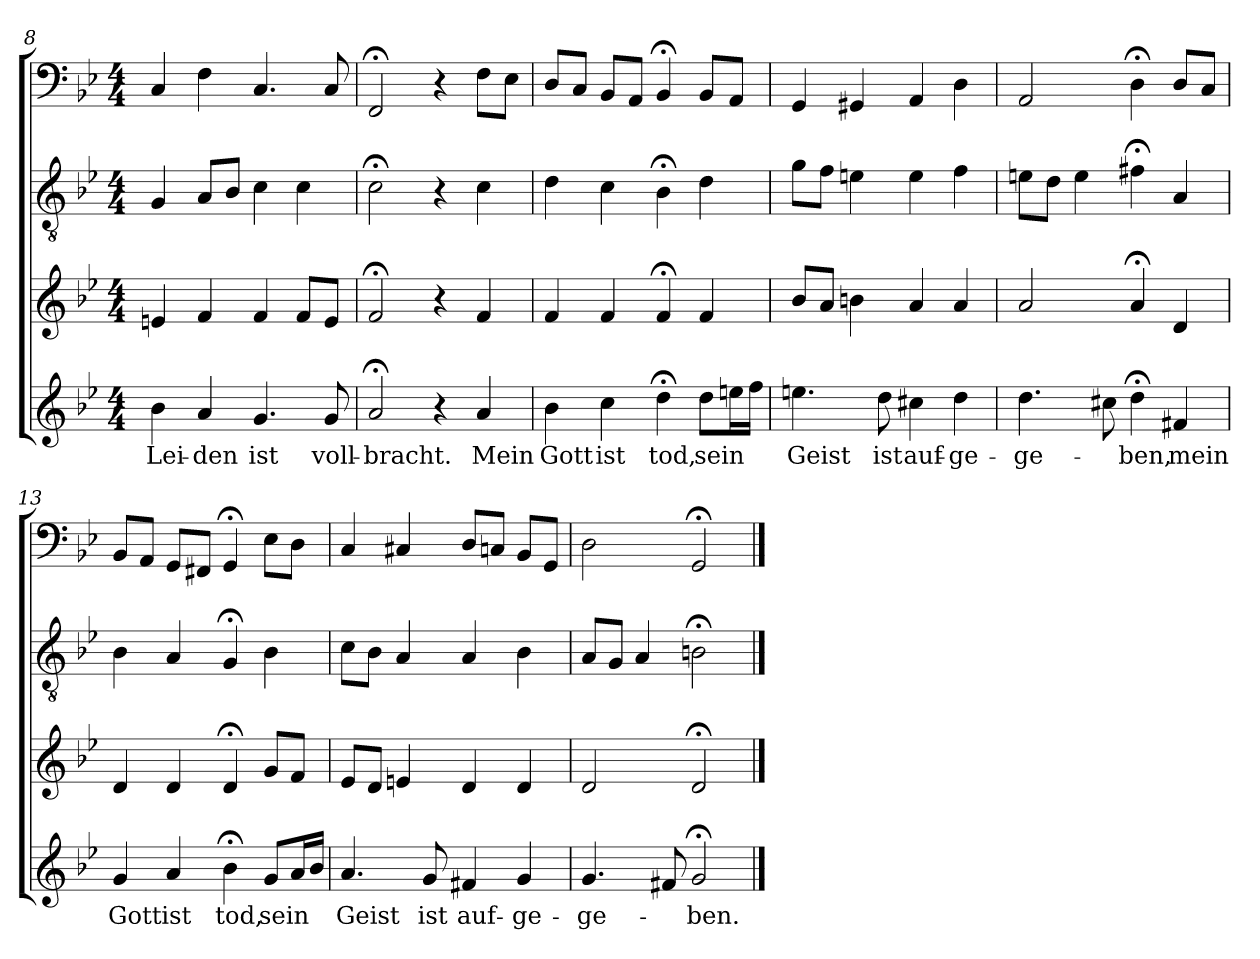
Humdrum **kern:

**kern	**text	**kern	**kern	**kern
*part4	*part4	*part3	*part2	*part1
*staff4	*staff4	*staff3	*staff2	*staff1
*clefG2	*	*clefG2	*clefGv2	*clefF4
*k[b-e-]	*	*k[b-e-]	*k[b-e-]	*k[b-e-]
*g:	*	*g:	*g:	*g:
*M4/4	*	*M4/4	*M4/4	*M4/4
=8	=8	=8	=8	=8
4b-\	Lei-	4en/	4G/	4C/
4a/	-den	4f/	8A/L	4F\
.	.	.	8B-/J	.
4.g/	ist	4f/	4c\	4.C/
.	.	8f/L	4c\	.
8g/	voll-	8e/J	.	8C/
=9	=9	=9	=9	=9
2a;</	-bracht.	2f;</	2c;<\	2FF;</
4r	.	4r	4r	4r
4a/	Mein	4f/	4c\	8F\L
.	.	.	.	8E-\J
=10	=10	=10	=10	=10
4b-\	Gott	4f/	4d\	8D/L
.	.	.	.	8C/J
4cc\	ist	4f/	4c\	8BB-/L
.	.	.	.	8AA/J
4dd;<\	tod,	4f;</	4B-;<\	4BB-;</
8dd\L	sein	4f/	4d\	8BB-/L
16een\L	.	.	.	8AA/J
16ff\JJ	.	.	.	.
=11	=11	=11	=11	=11
4.een\	Geist	8b-/L	8g\L	4GG/
.	.	8a/J	8f\J	.
.	.	4bn\	4en\	4GG#X/
8dd\	ist	.	.	.
4cc#X\	auf-	4a/	4e\	4AA/
4dd\	-ge-	4a/	4f\	4D\
=12	=12	=12	=12	=12
4.dd\	-ge-	2a/	8en\L	2AA/
.	.	.	8d\J	.
.	.	.	4e\	.
8cc#X\	.	.	.	.
4dd;<\	-ben,	4a;</	4f#X;<\	4D;<\
4f#X/	mein	4d/	4A/	8D/L
.	.	.	.	8C/J
=13	=13	=13	=13	=13
4g/	Gott	4d/	4B-\	8BB-/L
.	.	.	.	8AA/J
4a/	ist	4d/	4A/	8GG/L
.	.	.	.	8FF#X/J
4b-;<\	tod,	4d;</	4G;</	4GG;</
8g/L	sein	8g/L	4B-\	8E-\L
16a/L	.	8f/J	.	8D\J
16b-/JJ	.	.	.	.
=14	=14	=14	=14	=14
4.a/	Geist	8e-/L	8c\L	4C/
.	.	8d/J	8B-\J	.
.	.	4en/	4A/	4C#X/
8g/	ist	.	.	.
4f#X/	auf-	4d/	4A/	8D/L
.	.	.	.	8Cn/J
4g/	-ge-	4d/	4B-\	8BB-/L
.	.	.	.	8GG/J
=15	=15	=15	=15	=15
4.g/	-ge-	2d/	8A/L	2D\
.	.	.	8G/J	.
.	.	.	4A/	.
8f#X/	.	.	.	.
2g;</	-ben.	2d;</	2Bn;<\	2GG;</
==	==	==	==	==
*-	*-	*-	*-	*-
